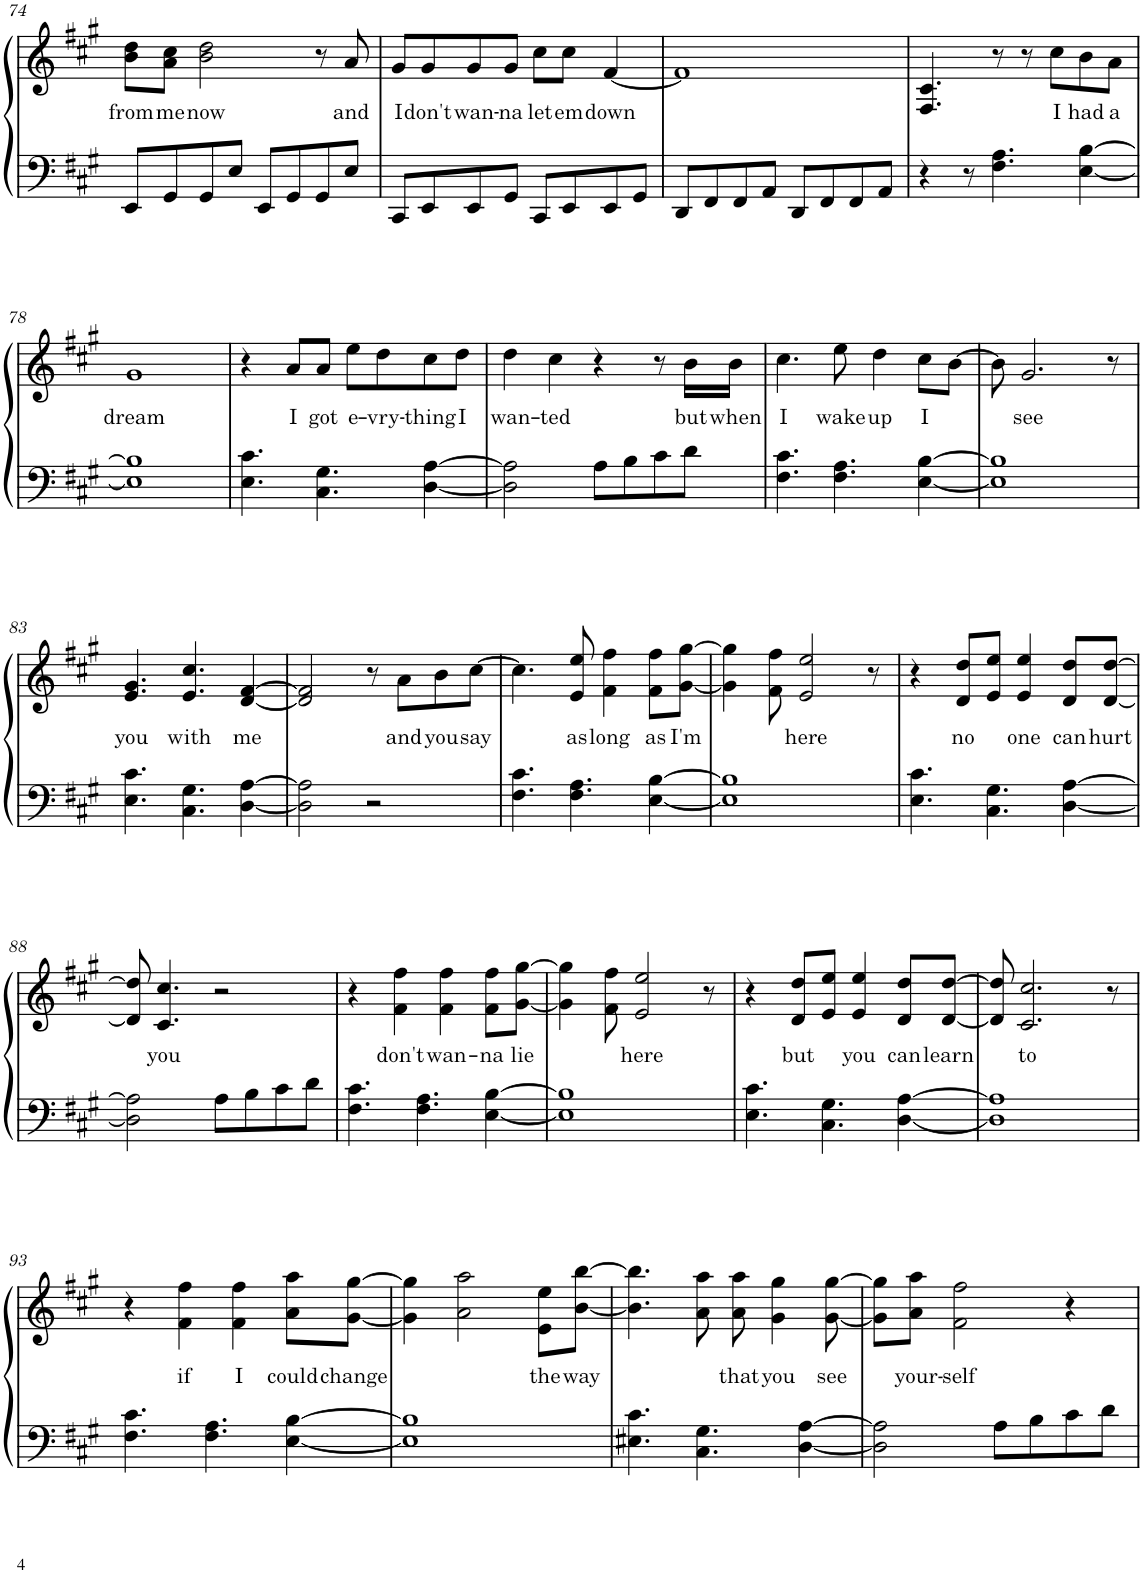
**kern	**kern	**text
*part1	*part1	*part1
*staff2	*staff1	*staff1
*I"Piano	*	*
*I'Pno.	*	*
!!LO:PB:g=z
*clefF4	*clefG2	*
*k[f#c#g#]	*k[f#c#g#]	*
*M4/4	*M4/4	*
=74	=74	=74
!	!	!LO:LY:b
8EE/L	8b\ 8dd\L	from
!	!	!LO:LY:b
8GG#/	8a\ 8cc#\J	me
!	!	!LO:LY:b
8GG#/	2b\ 2dd\	now
8E/J	.	.
8EE/L	.	.
8GG#/	.	.
8GG#/	8r	.
!	!	!LO:LY:b
8E/J	8a/	and
=75	=75	=75
!	!	!LO:LY:b
8CC#/L	8g#/L	I
!	!	!LO:LY:b
8EE/	8g#/	don't
!	!	!LO:LY:b
8EE/	8g#/	wan-
!	!	!LO:LY:b
8GG#/J	8g#/J	-na
!	!	!LO:LY:b
8CC#/L	8cc#\L	let
!	!	!LO:LY:b
8EE/	8cc#\J	em
!	!	!LO:LY:b
8EE/	[4f#/	down
8GG#/J	.	.
=76	=76	=76
8DD/L	1f#]	.
8FF#/	.	.
8FF#/	.	.
8AA/J	.	.
8DD/L	.	.
8FF#/	.	.
8FF#/	.	.
8AA/J	.	.
=77	=77	=77
4r	4.F#/ 4.c#/	.
8r	.	.
4.F#\ 4.A\	8r	.
.	8r	.
!	!	!LO:LY:b
.	8cc#\L	I
!	!	!LO:LY:b
[4E\ [4B\	8b\	had
!	!	!LO:LY:b
.	8a\J	a
!!LO:LB:g=z
=78	=78	=78
!	!	!LO:LY:b
1E] 1B]	1g#	dream
=79	=79	=79
4.E\ 4.c#\	4r	.
!	!	!LO:LY:b
.	8a/L	I
!	!	!LO:LY:b
4.C#\ 4.G#\	8a/J	got
!	!	!LO:LY:b
.	8ee\L	e-
!	!	!LO:LY:b
.	8dd\	-vry-
!	!	!LO:LY:b
[4D\ [4A\	8cc#\	-thing
!	!	!LO:LY:b
.	8dd\J	I
=80	=80	=80
!	!	!LO:LY:b
2D\] 2A\]	4dd\	wan-
!	!	!LO:LY:b
.	4cc#\	-ted
8A\L	4r	.
8B\	.	.
8c#\	8r	.
!	!	!LO:LY:b
8d\J	16b\LL	but
!	!	!LO:LY:b
.	16b\JJ	when
=81	=81	=81
!	!	!LO:LY:b
4.F#\ 4.c#\	4.cc#\	I
!	!	!LO:LY:b
4.F#\ 4.A\	8ee\	wake
!	!	!LO:LY:b
.	4dd\	up
!	!	!LO:LY:b
[4E\ [4B\	8cc#\L	I
.	[8b\J	.
=82	=82	=82
1E] 1B]	8b\]	.
!	!	!LO:LY:b
.	2.g#/	see
.	8r	.
!!LO:LB:g=z
=83	=83	=83
!	!	!LO:LY:b
4.E\ 4.c#\	4.e/ 4.g#/	you
!	!	!LO:LY:b
4.C#\ 4.G#\	4.e/ 4.cc#/	with
!	!	!LO:LY:b
[4D\ [4A\	[4d/ [4f#/	me
=84	=84	=84
2D\] 2A\]	2d/] 2f#/]	.
2r	8r	.
!	!	!LO:LY:b
.	8a\L	and
!	!	!LO:LY:b
.	8b\	you
!	!	!LO:LY:b
.	[8cc#\J	say
=85	=85	=85
4.F#\ 4.c#\	4.cc#\]	.
!	!	!LO:LY:b
4.F#\ 4.A\	8e/ 8ee/	as
!	!	!LO:LY:b
.	4f#\ 4ff#\	long
!	!	!LO:LY:b
[4E\ [4B\	8f#\ 8ff#\L	as
!	!	!LO:LY:b
.	[8g#\ [8gg#\J	I'm
=86	=86	=86
1E] 1B]	4g#\] 4gg#\]	.
.	8f#\ 8ff#\	.
!	!	!LO:LY:b
.	2e/ 2ee/	here
.	8r	.
=87	=87	=87
4.E\ 4.c#\	4r	.
!	!	!LO:LY:b
.	8d/ 8dd/L	no
4.C#\ 4.G#\	8e/ 8ee/J	.
!	!	!LO:LY:b
.	4e/ 4ee/	one
!	!	!LO:LY:b
[4D\ [4A\	8d/ 8dd/L	can
!	!	!LO:LY:b
.	[8d/ [8dd/J	hurt
!!LO:LB:g=z
=88	=88	=88
2D\] 2A\]	8d/] 8dd/]	.
!	!	!LO:LY:b
.	4.c#/ 4.cc#/	you
8A\L	2r	.
8B\	.	.
8c#\	.	.
8d\J	.	.
=89	=89	=89
4.F#\ 4.c#\	4r	.
!	!	!LO:LY:b
.	4f#\ 4ff#\	don't
4.F#\ 4.A\	.	.
!	!	!LO:LY:b
.	4f#\ 4ff#\	wan-
!	!	!LO:LY:b
[4E\ [4B\	8f#\ 8ff#\L	-na
!	!	!LO:LY:b
.	[8g#\ [8gg#\J	lie
=90	=90	=90
1E] 1B]	4g#\] 4gg#\]	.
.	8f#\ 8ff#\	.
!	!	!LO:LY:b
.	2e/ 2ee/	here
.	8r	.
=91	=91	=91
4.E\ 4.c#\	4r	.
!	!	!LO:LY:b
.	8d/ 8dd/L	but
4.C#\ 4.G#\	8e/ 8ee/J	.
!	!	!LO:LY:b
.	4e/ 4ee/	you
!	!	!LO:LY:b
[4D\ [4A\	8d/ 8dd/L	can
!	!	!LO:LY:b
.	[8d/ [8dd/J	learn
=92	=92	=92
1D] 1A]	8d/] 8dd/]	.
!	!	!LO:LY:b
.	2.c#/ 2.cc#/	to
.	8r	.
!!LO:LB:g=z
=93	=93	=93
4.F#\ 4.c#\	4r	.
!	!	!LO:LY:b
.	4f#\ 4ff#\	if
4.F#\ 4.A\	.	.
!	!	!LO:LY:b
.	4f#\ 4ff#\	I
!	!	!LO:LY:b
[4E\ [4B\	8a\ 8aa\L	could
!	!	!LO:LY:b
.	[8g#\ [8gg#\J	change
=94	=94	=94
1E] 1B]	4g#\] 4gg#\]	.
.	2a\ 2aa\	.
!	!	!LO:LY:b
.	8e\ 8ee\L	the
!	!	!LO:LY:b
.	[8b\ [8bb\J	way
=95	=95	=95
4.E#X\ 4.c#\	4.b\] 4.bb\]	.
4.C#\ 4.G#\	8a\ 8aa\	.
!	!	!LO:LY:b
.	8a\ 8aa\	that
!	!	!LO:LY:b
.	4g#\ 4gg#\	you
[4D\ [4A\	.	.
!	!	!LO:LY:b
.	[8g#\ [8gg#\	see
=96	=96	=96
2D\] 2A\]	8g#\] 8gg#\]L	.
!	!	!LO:LY:b
.	8a\ 8aa\J	your-
!	!	!LO:LY:b
.	2f#\ 2ff#\	-self
8A\L	.	.
8B\	.	.
8c#\	4r	.
8d\J	.	.
=	=	=
*-	*-	*-
